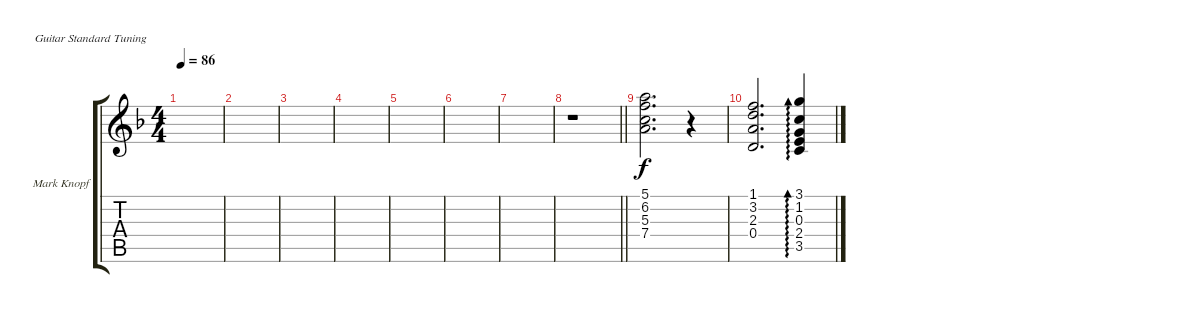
\bracketExtendMode groupsimilarinstruments
\firstSystemTrackNameOrientation horizontal
\otherSystemsTrackNameOrientation horizontal
\track ("Mark Knopfler - Gtr. 2" "Mark Knopf") {instrument acousticguitarsteel}
\staff {score tabs}
\tuning (E4 B3 G3 D3 A2 E2)
\ts (4 4)
\section ("" "")
\tempo 86
\clef g2
\ks f
|
|
|
|
|
|
|
\barLineRight lightlight
r.1 |
\section ("" "")
(5.1 6.2 5.3 7.4).2{d} r.4 |
(1.1 3.2 2.3 0.4).2{d} (3.1 1.2 0.3 2.4 3.5).4{ad 0}
